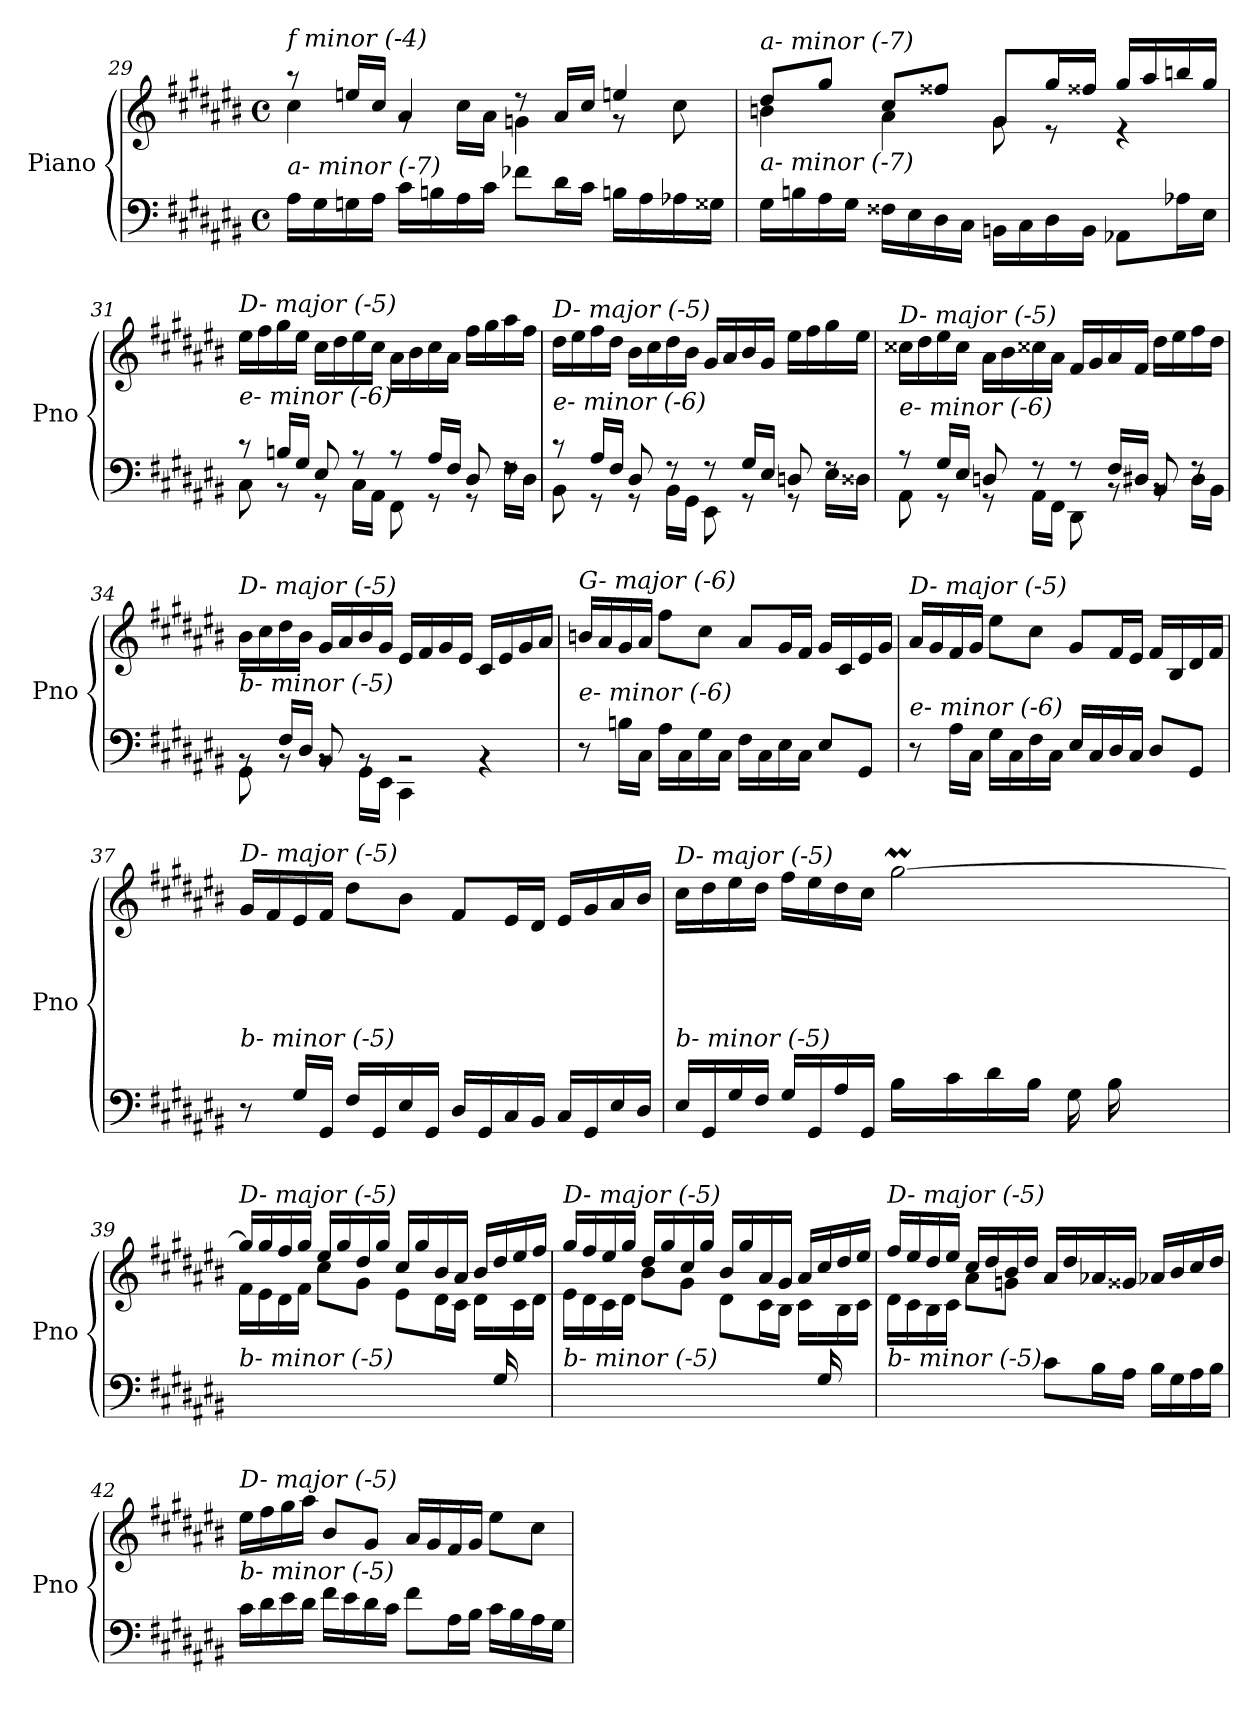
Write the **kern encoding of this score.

**kern	**kern
*part1	*part1
*staff2	*staff1
*I"Piano	*
*I'Pno	*
!!LO:LB:g=z
*clefF4	*clefG2
*k[f#c#g#d#a#e#b#]	*k[f#c#g#d#a#e#b#]
*M4/4	*M4/4
*met(c)	*met(c)
=29	=29
*	*^
!	!LO:TX:i:t=f minor (-4)	!
!LO:TX:i:t=a- minor (-7)	!	!
16A#\LL	8r	4cc#\
16G#\	.	.
16Gni\	16een/LL	.
16A#\JJ	16cc#/JJ	.
16c#\LL	4a#/	8rg
16Bn\	.	.
16A#\	.	16cc#\LL
16c#\JJ	.	16a#\JJ
8f-Xi\L	8r	4gni\
16d#\L	16a#/LL	.
16c#\JJ	16cc#/JJ	.
16Bn\LL	4een/	8r
16A#\	.	.
16A-Xi\	.	8cc#\
16G##Xi\JJ	.	.
=30	=30	=30
!	!LO:TX:i:t=a- minor (-7)	!
!LO:TX:i:t=a- minor (-7)	!	!
16G#\LL	8dd#/L	4bn\
16Bn\	.	.
16A#\	8gg#/J	.
16G#\JJ	.	.
16F##Xj\LL	8cc#/L	4a#\
16E#\	.	.
16D#\	8ff##X/J	.
16C#\JJ	.	.
16BBn\LL	8g#/L	8g#\
16C#\	.	.
16D#\	16gg#/L	8r
16BB\JJ	16ff##X/JJ	.
8AA-Xi\L	16gg#/LL	4r
.	16aa#/	.
16A-Xi\L	16bbn/	.
16E#\JJ	16gg#/JJ	.
*	*v	*v
!!LO:PB:g=z
=31	=31
*^	*
!	!	!LO:TX:i:t=D- major (-5)
!LO:TX:i:t=e- minor (-6)	!	!
8r	8C#\	16ee#\LL
.	.	16ff#\
16Bn/LL	8r	16gg#\
16G#/JJ	.	16ee#\JJ
8E#/	8r	16cc#\LL
.	.	16dd#\
8r	16C#\LL	16ee#\
.	16AA#\JJ	16cc#\JJ
8r	8FF#\	16a#\LL
.	.	16b#\
16A#/LL	8r	16cc#\
16F#/JJ	.	16a#\JJ
8D#/	8r	16ff#\LL
.	.	16gg#\
8rF	16F#\LL	16aa#\
.	16D#\JJ	16ff#\JJ
=32	=32	=32
!	!	!LO:TX:i:t=D- major (-5)
!LO:TX:i:t=e- minor (-6)	!	!
8r	8BB#\	16dd#\LL
.	.	16ee#\
16A#/LL	8r	16ff#\
16F#/JJ	.	16dd#\JJ
8D#/	8r	16b#\LL
.	.	16cc#\
8r	16BB#\LL	16dd#\
.	16GG#\JJ	16b#\JJ
8r	8EE#\	16g#/LL
.	.	16a#/
16G#/LL	8r	16b#/
16E#/JJ	.	16g#/JJ
8Dni/	8r	16ee#\LL
.	.	16ff#\
8rF	16E#\LL	16gg#\
.	16D##Xi\JJ	16ee#\JJ
=33	=33	=33
!	!	!LO:TX:i:t=D- major (-5)
!LO:TX:i:t=e- minor (-6)	!	!
8r	8AA#\	16cc##X\LL
.	.	16dd#\
16G#/LL	8r	16ee#\
16E#/JJ	.	16cc##\JJ
8Dni/	8r	16a#\LL
.	.	16b#\
8r	16AA#\LL	16cc##X\
.	16FF#\JJ	16a#\JJ
8r	8DD#\	16f#/LL
.	.	16g#/
16F#/LL	8rBB	16a#/
16D#/JJ	.	16f#/JJ
8BB#/	8rBB	16dd#\LL
.	.	16ee#\
8rF	16D#\LL	16ff#\
.	16BB#\JJ	16dd#\JJ
!!LO:LB:g=z
=34	=34	=34
!	!	!LO:TX:i:t=D- major (-5)
!LO:TX:i:t=b- minor (-5)	!	!
8rBB	8GG#\	16b#\LL
.	.	16cc#\
16F#/LL	8rBB	16dd#\
16D#/JJ	.	16b#\JJ
8BB#/	8rBB	16g#/LL
.	.	16a#/
8rBB	16GG#\LL	16b#/
.	16EE#\JJ	16g#/JJ
2rBB	4CC#\	16e#/LL
.	.	16f#/
.	.	16g#/
.	.	16e#/JJ
.	4rBB	16c#/LL
.	.	16e#/
.	.	16g#/
.	.	16a#/JJ
*v	*v	*
=35	=35
!	!LO:TX:i:t=G- major (-6)
!LO:TX:i:t=e- minor (-6)	!
8r	16bn/LL
.	16a#/
16Bn\LL	16g#/
16C#\JJ	16a#/JJ
16A#\LL	8ff#\L
16C#\	.
16G#\	8cc#\J
16C#\JJ	.
16F#\LL	8a#/L
16C#\	.
16E#\	16g#/L
16C#\JJ	16f#/JJ
8E#/L	16g#/LL
.	16c#/
8GG#/J	16e#/
.	16g#/JJ
=36	=36
!	!LO:TX:i:t=D- major (-5)
!LO:TX:i:t=e- minor (-6)	!
8r	16a#/LL
.	16g#/
16A#\LL	16f#/
16C#\JJ	16g#/JJ
16G#\LL	8ee#\L
16C#\	.
16F#\	8cc#\J
16C#\JJ	.
16E#/LL	8g#/L
16C#/	.
16D#/	16f#/L
16C#/JJ	16e#/JJ
8D#/L	16f#/LL
.	16B#/
8GG#/J	16d#/
.	16f#/JJ
!!LO:LB:g=z
=37	=37
!	!LO:TX:i:t=D- major (-5)
!LO:TX:i:t=b- minor (-5)	!
8r	16g#/LL
.	16f#/
16G#/LL	16e#/
16GG#/JJ	16f#/JJ
16F#/LL	8dd#\L
16GG#/	.
16E#/	8b#\J
16GG#/JJ	.
16D#/LL	8f#/L
16GG#/	.
16C#/	16e#/L
16BB#/JJ	16d#/JJ
16C#/LL	16e#/LL
16GG#/	16g#/
16E#/	16a#/
16D#/JJ	16b#/JJ
=38	=38
*^	*^
*	*	*	*^
!	!	!LO:TX:i:t=D- major (-5)	!	!
!LO:TX:i:t=b- minor (-5)	!	!	!	!
2ryy	16E#/LL	16cc#\LL	2ryy	2..ryy
.	16GG#/	16dd#\	.	.
.	16G#/	16ee#\	.	.
.	16F#/JJ	16dd#\JJ	.	.
.	16G#/LL	16ff#\LL	.	.
.	16GG#/	16ee#\	.	.
.	16A#/	16dd#\	.	.
.	16GG#/JJ	16cc#\JJ	.	.
2ryy	16B#\LL	[2gg#M\	32aa#!yy	.
.	.	.	32gg#!yy	.
.	16c#\	.	32ff##X!jyy	.
.	.	.	32gg#!yy	.
.	16d#\	.	32aa#!yy	.
.	.	.	32gg#!yy	.
.	16B#\JJ	.	32aa#!yy	.
.	.	.	32gg#!yy	.
.	16G#\LL	.	32aa#!yy	.
.	.	.	32gg#!yy	.
.	16B#\	.	32aa#!yy	.
.	.	.	32gg#!yy	.
.	8ryy	.	32aa#!yy	16d#\
.	.	.	32gg#!yy	.
.	.	.	32aa#!yy	16e#\JJ
.	.	.	32gg#!yy	.
*v	*v	*	*	*
*	*	*v	*v
=39	=39	=39
!	!LO:TX:i:t=D- major (-5)	!
!LO:TX:i:t=b- minor (-5)	!	!
2ryy	16gg#/LL]	16f#\LL
.	16gg#/	16e#\
.	16ff#/	16d#\
.	16gg#/JJ	16f#\JJ
.	16ee#/LL	8cc#\L
.	16gg#/	.
.	16dd#/	8g#\J
.	16gg#/JJ	.
4ryy	16cc#/LL	8e#\L
.	16gg#/	.
.	16b#/	16d#\L
.	16a#/JJ	16c#\JJ
16ryy	16b#/LL	16d#\LL
16G#/	16dd#/	16ryy
8ryy	16ee#/	16c#\
.	16ff#/JJ	16d#\JJ
!!LO:LB:g=z	!!
=40	=40	=40
!	!LO:TX:i:t=D- major (-5)	!
!LO:TX:i:t=b- minor (-5)	!	!
2ryy	16gg#/LL	16e#\LL
.	16ff#/	16d#\
.	16ee#/	16c#\
.	16gg#/JJ	16d#\JJ
.	16dd#/LL	8b#\L
.	16gg#/	.
.	16cc#/	8g#\J
.	16gg#/JJ	.
4ryy	16b#/LL	8d#\L
.	16gg#/	.
.	16a#/	16c#\L
.	16g#/JJ	16B#\JJ
16ryy	16a#/LL	16c#\LL
16G#/	16cc#/	16ryy
8ryy	16dd#/	16B#\
.	16ee#/JJ	16c#\JJ
=41	=41	=41
!	!LO:TX:i:t=D- major (-5)	!
!LO:TX:i:t=b- minor (-5)	!	!
2ryy	16ff#/LL	16d#\LL
.	16ee#/	16c#\
.	16dd#/	16B#\
.	16ee#/JJ	16c#\JJ
.	16cc#/LL	8a#\L
.	16dd#/	.
.	16b#/	8gni\J
.	16dd#/JJ	.
8c#\L	16a#/LL	2ryy
.	16dd#/	.
16B#\L	16a-Xi/	.
16A#\JJ	16g##Xi/JJ	.
16B#\LL	16a-Xi/LL	.
16G#\	16b#/	.
16A#\	16cc#/	.
16B#\JJ	16dd#/JJ	.
*	*v	*v
=42	=42
!	!LO:TX:i:t=D- major (-5)
!LO:TX:i:t=b- minor (-5)	!
16c#\LL	16ee#\LL
16d#\	16ff#\
16e#\	16gg#\
16d#\JJ	16aa#\JJ
16f#\LL	8b#/L
16e#\	.
16d#\	8g#/J
16c#\JJ	.
8f#\L	16a#/LL
.	16g#/
16A#\L	16f#/
16B#\JJ	16g#/JJ
16c#\LL	8ee#\L
16B#\	.
16A#\	8cc#\J
16G#\JJ	.
=	=
*-	*-
